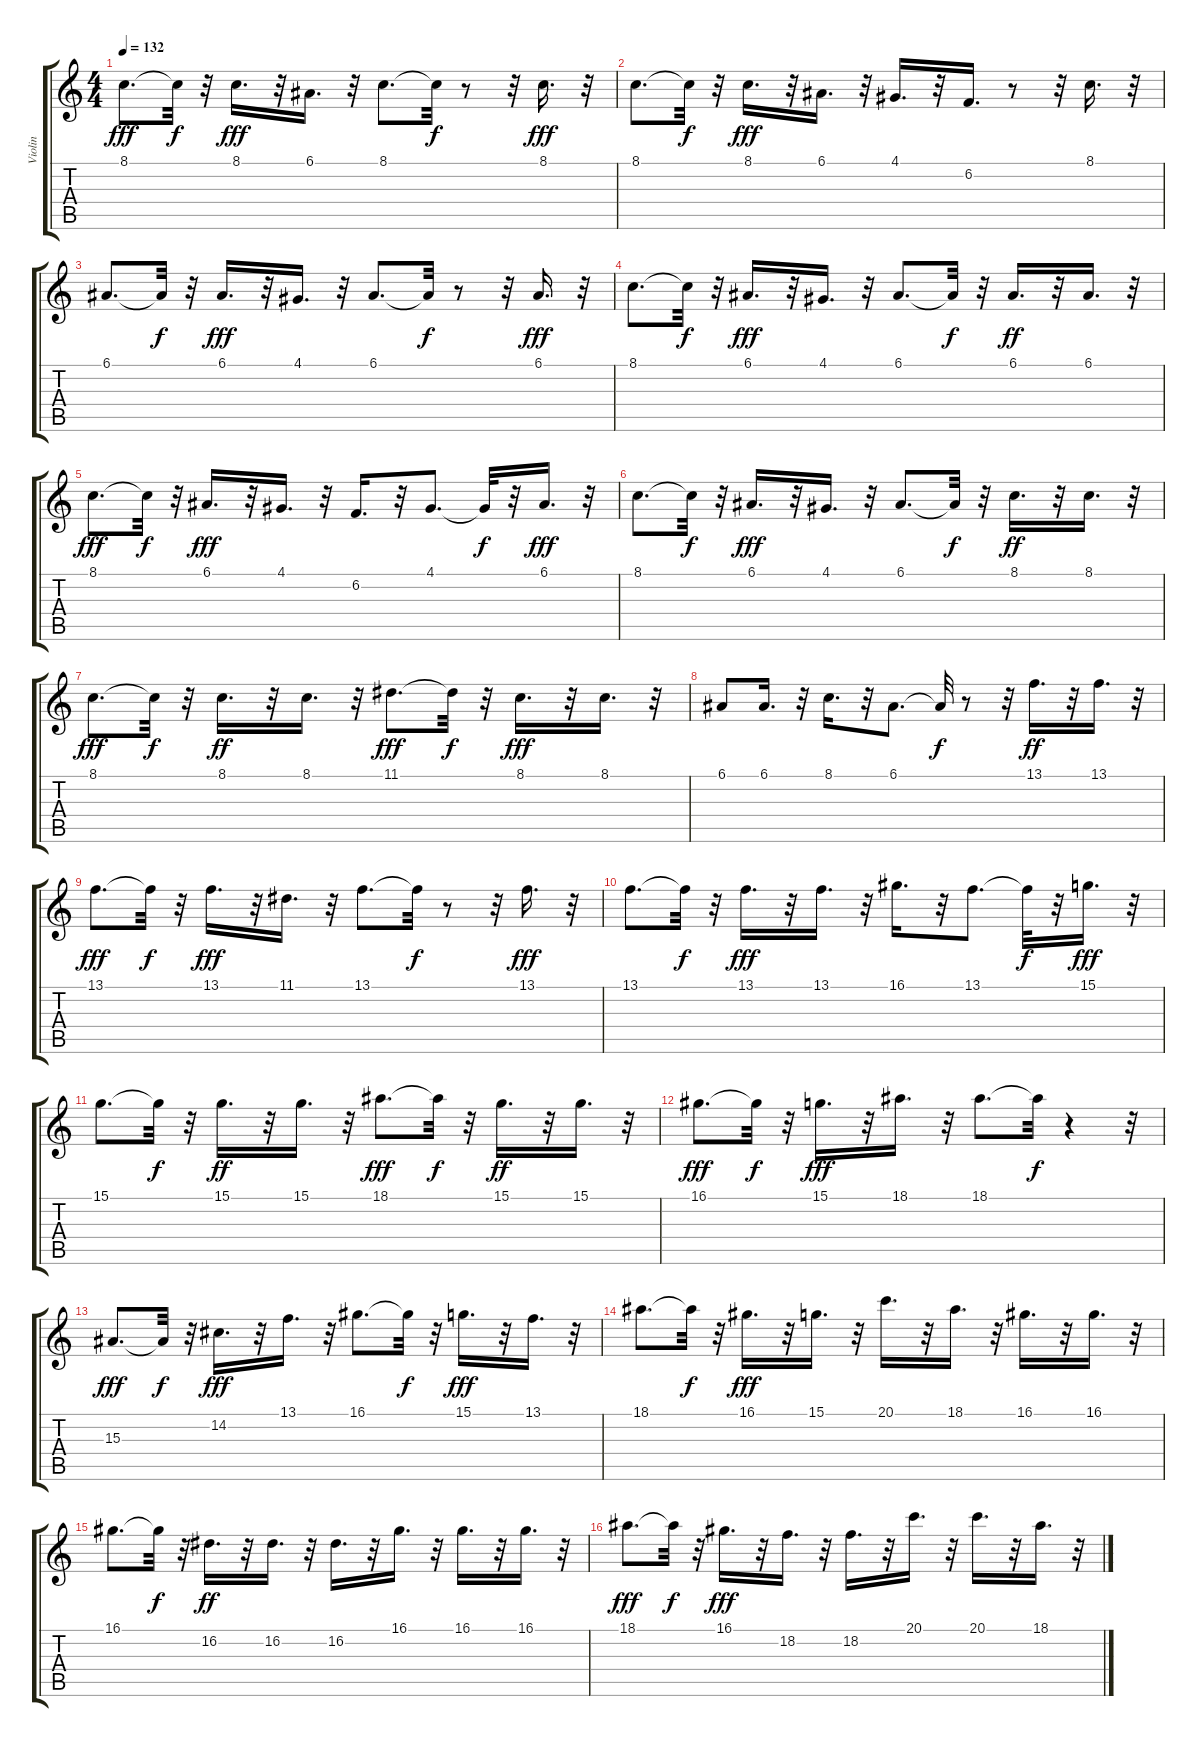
\track ("Violin" "Violin") {instrument tremolostrings}
\staff {score tabs}
\tuning (E4 B3 G3 D3 A2 E2) {hide}
\ts (4 4)
\tempo 132
\clef g2
\ks c
8.1.8{d dy fff} 8.1{t}.32{dy f} r.32 8.1.16{d dy fff} r.32 6.1.16{d} r.32 8.1.8{d} 8.1{t}.32{dy f} r.8 r.32 8.1.16{d dy fff} r.32 |
8.1.8{d} 8.1{t}.32{dy f} r.32 8.1.16{d dy fff} r.32 6.1.16{d} r.32 4.1.16{d} r.32 6.2.16{d} r.8 r.32 8.1.16{d} r.32 |
6.1.8{d} 6.1{t}.32{dy f} r.32 6.1.16{d dy fff} r.32 4.1.16{d} r.32 6.1.8{d} 6.1{t}.32{dy f} r.8 r.32 6.1.16{d dy fff} r.32 |
8.1.8{d} 8.1{t}.32{dy f} r.32 6.1.16{d dy fff} r.32 4.1.16{d} r.32 6.1.8{d} 6.1{t}.32{dy f} r.32 6.1.16{d dy ff} r.32 6.1.16{d} r.32 |
8.1.8{d dy fff} 8.1{t}.32{dy f} r.32 6.1.16{d dy fff} r.32 4.1.16{d} r.32 6.2.16{d} r.32 4.1.8{d} 4.1{t}.32{dy f} r.32 6.1.16{d dy fff} r.32 |
8.1.8{d} 8.1{t}.32{dy f} r.32 6.1.16{d dy fff} r.32 4.1.16{d} r.32 6.1.8{d} 6.1{t}.32{dy f} r.32 8.1.16{d dy ff} r.32 8.1.16{d} r.32 |
8.1.8{d dy fff} 8.1{t}.32{dy f} r.32 8.1.16{d dy ff} r.32 8.1.16{d} r.32 11.1.8{d dy fff} 11.1{t}.32{dy f} r.32 8.1.16{d dy fff} r.32 8.1.16{d} r.32 |
6.1.8 6.1.16{d} r.32 8.1.16{d} r.32 6.1.8{d} 6.1{t}.32{dy f} r.8 r.32 13.1.16{d dy ff} r.32 13.1.16{d} r.32 |
13.1.8{d dy fff} 13.1{t}.32{dy f} r.32 13.1.16{d dy fff} r.32 11.1.16{d} r.32 13.1.8{d} 13.1{t}.32{dy f} r.8 r.32 13.1.16{d dy fff} r.32 |
13.1.8{d} 13.1{t}.32{dy f} r.32 13.1.16{d dy fff} r.32 13.1.16{d} r.32 16.1.16{d} r.32 13.1.8{d} 13.1{t}.32{dy f} r.32 15.1.16{d dy fff} r.32 |
15.1.8{d} 15.1{t}.32{dy f} r.32 15.1.16{d dy ff} r.32 15.1.16{d} r.32 18.1.8{d dy fff} 18.1{t}.32{dy f} r.32 15.1.16{d dy ff} r.32 15.1.16{d} r.32 |
16.1.8{d dy fff} 16.1{t}.32{dy f} r.32 15.1.16{d dy fff} r.32 18.1.16{d} r.32 18.1.8{d} 18.1{t}.32{dy f} r.4 r.32 |
15.3.8{d dy fff} 15.3{t}.32{dy f} r.32 14.2.16{d dy fff} r.32 13.1.16{d} r.32 16.1.8{d} 16.1{t}.32{dy f} r.32 15.1.16{d dy fff} r.32 13.1.16{d} r.32 |
18.1.8{d} 18.1{t}.32{dy f} r.32 16.1.16{d dy fff} r.32 15.1.16{d} r.32 20.1.16{d} r.32 18.1.16{d} r.32 16.1.16{d} r.32 16.1.16{d} r.32 |
16.1.8{d} 16.1{t}.32{dy f} r.32 16.2.16{d dy ff} r.32 16.2.16{d} r.32 16.2.16{d} r.32 16.1.16{d} r.32 16.1.16{d} r.32 16.1.16{d} r.32 |
18.1.8{d dy fff} 18.1{t}.32{dy f} r.32 16.1.16{d dy fff} r.32 18.2.16{d} r.32 18.2.16{d} r.32 20.1.16{d} r.32 20.1.16{d} r.32 18.1.16{d} r.32
